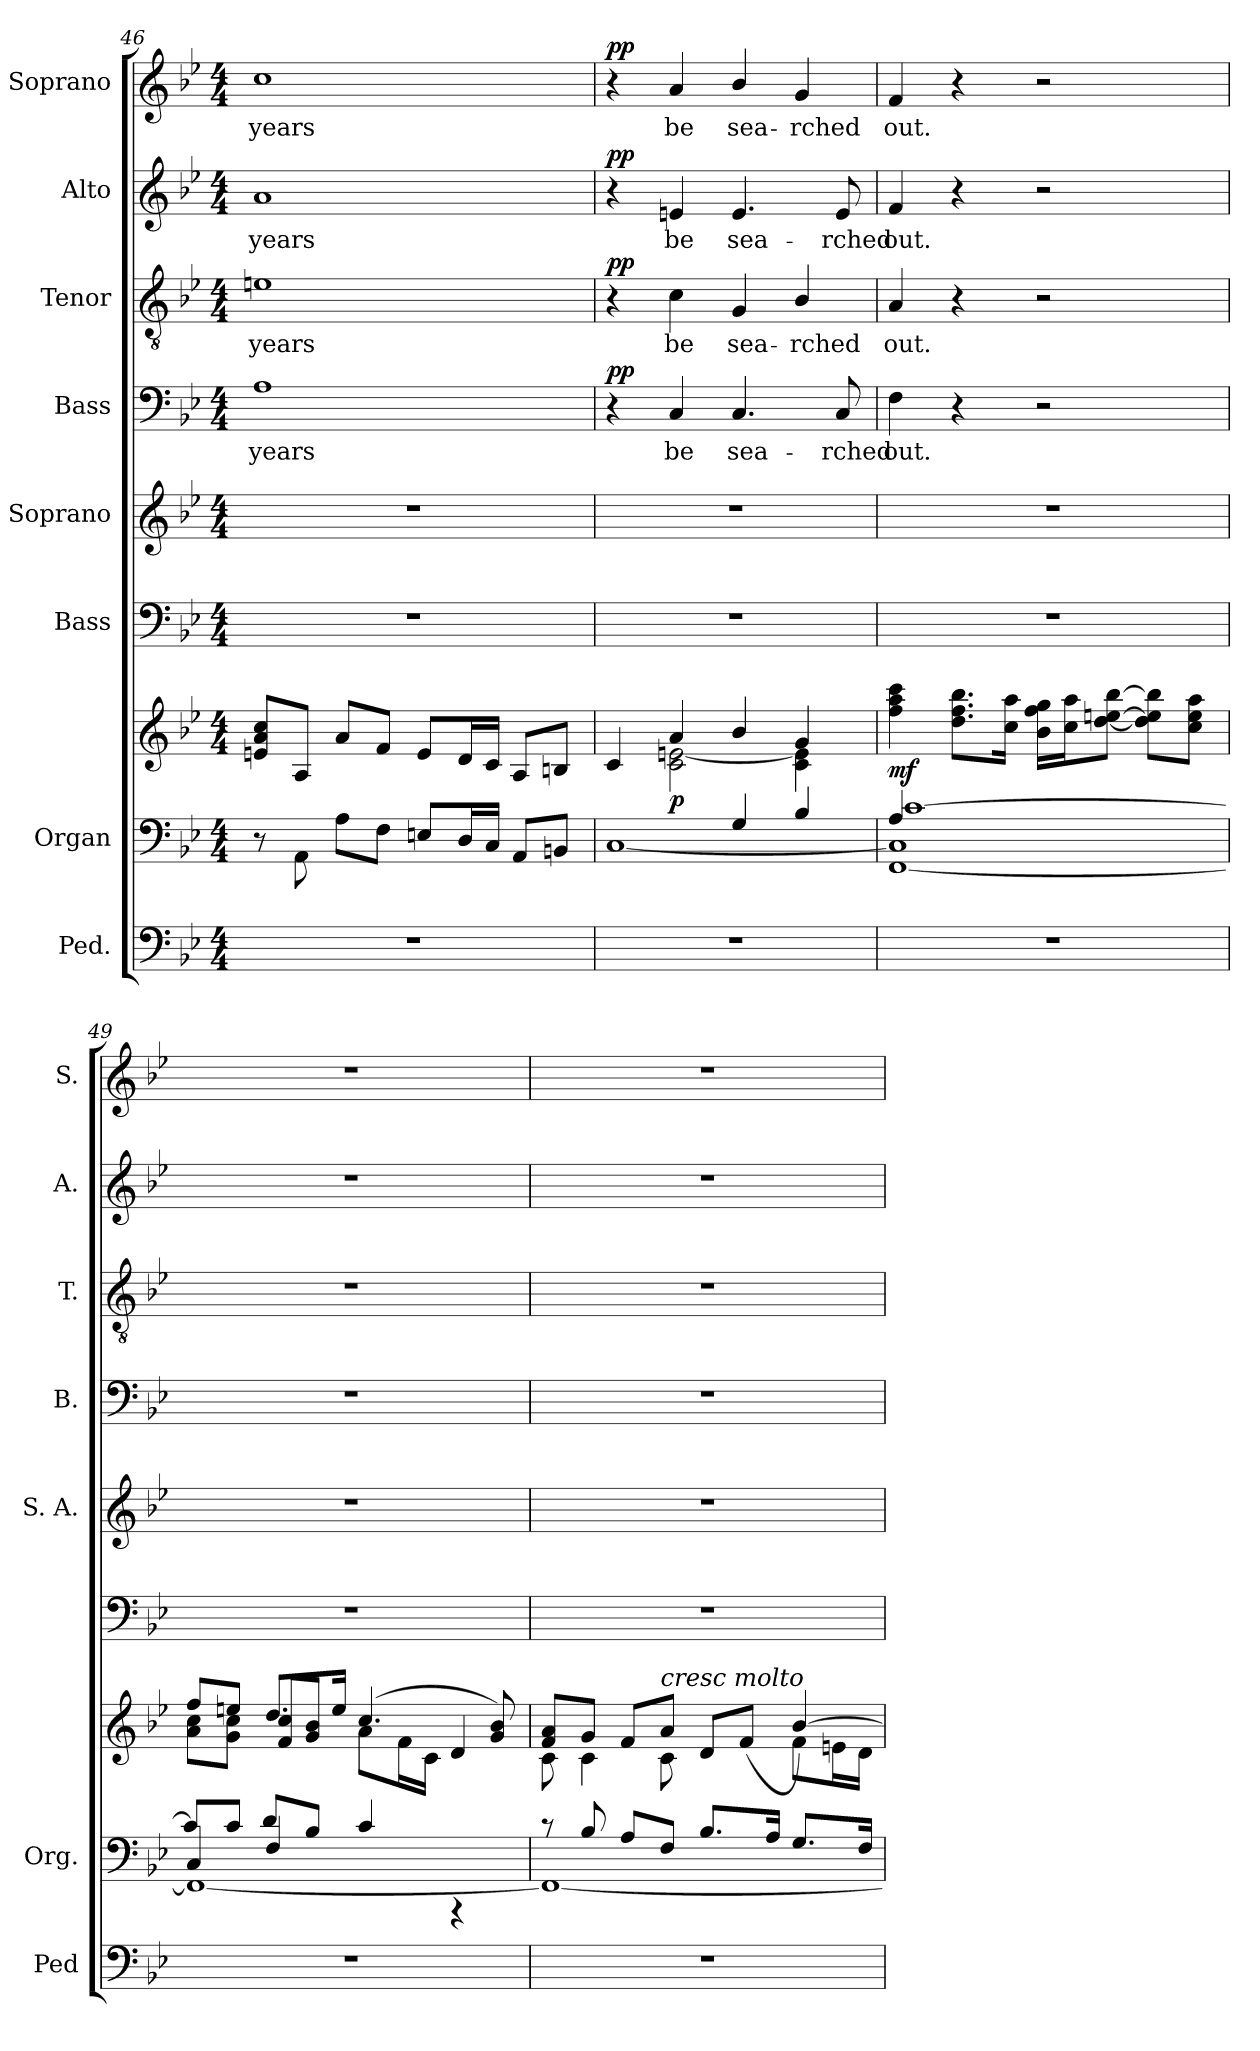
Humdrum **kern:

**kern	**kern	**kern	**dynam	**kern	**kern	**kern	**text	**dynam	**kern	**text	**dynam	**kern	**text	**dynam	**kern	**text	**dynam
*part8	*part7	*part7	*part7	*part6	*part5	*part4	*part4	*part4	*part3	*part3	*part3	*part2	*part2	*part2	*part1	*part1	*part1
*staff9	*staff8	*staff7	*staff7/8	*staff6	*staff5	*staff4	*staff4	*staff4	*staff3	*staff3	*staff3	*staff2	*staff2	*staff2	*staff1	*staff1	*staff1
*I"Ped.	*I"Organ	*	*	*I"Bass	*I"Soprano	*I"Bass	*	*	*I"Tenor	*	*	*I"Alto	*	*	*I"Soprano	*	*
*I'Ped	*I'Org.	*	*	*	*I'S. A.	*I'B.	*	*	*I'T.	*	*	*I'A.	*	*	*I'S.	*	*
*clefF4	*clefF4	*clefG2	*	*clefF4	*clefG2	*clefF4	*	*	*clefGv2	*	*	*clefG2	*	*	*clefG2	*	*
*	*	*	*	*	*	*	*	*	*ITrd7c12	*	*	*	*	*	*	*	*
*k[b-e-]	*k[b-e-]	*k[b-e-]	*	*k[b-e-]	*k[b-e-]	*k[b-e-]	*	*	*k[b-e-]	*	*	*k[b-e-]	*	*	*k[b-e-]	*	*
*B-:	*B-:	*B-:	*	*B-:	*B-:	*B-:	*	*	*B-:	*	*	*B-:	*	*	*B-:	*	*
*M4/4	*M4/4	*M4/4	*	*M4/4	*M4/4	*M4/4	*	*	*M4/4	*	*	*M4/4	*	*	*M4/4	*	*
=46	=46	=46	=46	=46	=46	=46	=46	=46	=46	=46	=46	=46	=46	=46	=46	=46	=46
!	!	!	!	!	!	!	!LO:LY:b:color=#000000	!	!	!	!	!	!	!	!	!	!
!	!	!	!	!	!	!	!	!	!	!LO:LY:b:color=#000000	!	!	!	!	!	!	!
!	!	!	!	!	!	!	!	!	!	!	!	!	!LO:LY:b:color=#000000	!	!	!	!
!	!	!	!	!	!	!	!	!	!	!	!	!	!	!	!	!LO:LY:b:color=#000000	!
1r	8r	8eni/ 8ai/ 8cci/L	.	1r	1r	1Ai	years	.	1Eni	years	.	1ai	years	.	1cci	years	.
.	8AAi\	8Ai/J	.	.	.	.	.	.	.	.	.	.	.	.	.	.	.
.	8Ai\L	8ai/L	.	.	.	.	.	.	.	.	.	.	.	.	.	.	.
.	8Fi\J	8fi/J	.	.	.	.	.	.	.	.	.	.	.	.	.	.	.
.	8Eni/L	8ei/L	.	.	.	.	.	.	.	.	.	.	.	.	.	.	.
.	16Di/L	16di/L	.	.	.	.	.	.	.	.	.	.	.	.	.	.	.
.	16Ci/JJ	16ci/JJ	.	.	.	.	.	.	.	.	.	.	.	.	.	.	.
.	8AAi/L	8Ai/L	.	.	.	.	.	.	.	.	.	.	.	.	.	.	.
.	8BBni/J	8Bni/J	.	.	.	.	.	.	.	.	.	.	.	.	.	.	.
=47	=47	=47	=47	=47	=47	=47	=47	=47	=47	=47	=47	=47	=47	=47	=47	=47	=47
*	*^	*^	*	*	*	*	*	*	*	*	*	*	*	*	*	*	*
1r	2ryy	[1Ci	4ci/	4ryy	.	1r	1r	4r	.	pp	4r	.	pp	4r	.	pp	4r	.	pp
!	!	!	!	!	!	!	!	!	!LO:LY:b:color=#000000	!	!	!	!	!	!	!	!	!	!
!	!	!	!	!	!	!	!	!	!	!	!	!LO:LY:b:color=#000000	!	!	!	!	!	!	!
!	!	!	!	!	!	!	!	!	!	!	!	!	!	!	!LO:LY:b:color=#000000	!	!	!	!
!	!	!	!	!	!	!	!	!	!	!	!	!	!	!	!	!	!	!LO:LY:b:color=#000000	!
.	.	.	4ai/	2ci\ [2eni	p	.	.	4Ci/	be	.	4Ci\	be	.	4eni/	be	.	4ai/	be	.
!	!	!	!	!	!	!	!	!	!LO:LY:b:color=#000000	!	!	!	!	!	!	!	!	!	!
!	!	!	!	!	!	!	!	!	!	!	!	!LO:LY:b:color=#000000	!	!	!	!	!	!	!
!	!	!	!	!	!	!	!	!	!	!	!	!	!	!	!LO:LY:b:color=#000000	!	!	!	!
!	!	!	!	!	!	!	!	!	!	!	!	!	!	!	!	!	!	!LO:LY:b:color=#000000	!
.	4Gi/	.	4b-i/	.	.	.	.	4.Ci/	sea-	.	4GGi/	sea-	.	4.ei/	sea-	.	4b-i/	sea-	.
!	!	!	!	!	!	!	!	!	!	!	!	!LO:LY:b:color=#000000	!	!	!	!	!	!	!
!	!	!	!	!	!	!	!	!	!	!	!	!	!	!	!	!	!	!LO:LY:b:color=#000000	!
.	4B-i/	.	4gi/	4ci\ 4ei]	.	.	.	.	.	.	4BB-i/	-rched	.	.	.	.	4gi/	-rched	.
!	!	!	!	!	!	!	!	!	!LO:LY:b:color=#000000	!	!	!	!	!	!	!	!	!	!
!	!	!	!	!	!	!	!	!	!	!	!	!	!	!	!LO:LY:b:color=#000000	!	!	!	!
.	.	.	.	.	.	.	.	8Ci/	-rched	.	.	.	.	8ei/	-rched	.	.	.	.
*	*	*	*v	*v	*	*	*	*	*	*	*	*	*	*	*	*	*	*	*
=48	=48	=48	=48	=48	=48	=48	=48	=48	=48	=48	=48	=48	=48	=48	=48	=48	=48	=48
*	*	*^	*	*	*	*	*	*	*	*	*	*	*	*	*	*	*	*
!	!	!	!	!	!	!	!	!	!LO:LY:b:color=#000000	!	!	!	!	!	!	!	!	!	!
!	!	!	!	!	!	!	!	!	!	!	!	!LO:LY:b:color=#000000	!	!	!	!	!	!	!
!	!	!	!	!	!	!	!	!	!	!	!	!	!	!	!LO:LY:b:color=#000000	!	!	!	!
!	!	!	!	!	!	!	!	!	!	!	!	!	!	!	!	!	!	!LO:LY:b:color=#000000	!
1r	4Ai/	[1FFi 1Ci]	[1ci	4ffi\ 4aai 4ccci	mf	1r	1r	4Fi\	out.	.	4AAi/	out.	.	4fi/	out.	.	4fi/	out.	.
.	2.ryy	.	.	8.ddi\ 8.ffi\ 8.bb-i\L	.	.	.	4r	.	.	4r	.	.	4r	.	.	4r	.	.
.	.	.	.	16cci\ 16aai\Jk	.	.	.	.	.	.	.	.	.	.	.	.	.	.	.
.	.	.	.	16b-i\ 16ffi\ 16ggi\LL	.	.	.	2r	.	.	2r	.	.	2r	.	.	2r	.	.
.	.	.	.	16cci\ 16aai\J	.	.	.	.	.	.	.	.	.	.	.	.	.	.	.
.	.	.	.	[8ddi\ [8eeni\ [8bb-i\J	.	.	.	.	.	.	.	.	.	.	.	.	.	.	.
.	.	.	.	8ddi]\ 8eei]\ 8bb-i]\L	.	.	.	.	.	.	.	.	.	.	.	.	.	.	.
.	.	.	.	8cci\ 8eei\ 8aai\J	.	.	.	.	.	.	.	.	.	.	.	.	.	.	.
=49	=49	=49	=49	=49	=49	=49	=49	=49	=49	=49	=49	=49	=49	=49	=49	=49	=49	=49	=49
*	*	*	*	*^	*	*	*	*	*	*	*	*	*	*	*	*	*	*	*
1r	4Ci/	1FFi_	8ci/L]	8ffi/L	8ai\ 8cci\L	.	1r	1r	1r	.	.	1r	.	.	1r	.	.	1r	.	.
.	.	.	8ci/J	8eeni/J	8gi\ 8cci\J	.	.	.	.	.	.	.	.	.	.	.	.	.	.	.
.	4Fi/	.	8di/L	8.ddi/L	8fi/ 8cci/L	.	.	.	.	.	.	.	.	.	.	.	.	.	.	.
.	.	.	8B-i/J	.	8gi/ 8b-i/J	.	.	.	.	.	.	.	.	.	.	.	.	.	.	.
.	.	.	.	16eei/Jk	.	.	.	.	.	.	.	.	.	.	.	.	.	.	.	.
.	2ryy	.	4ci/	(4.cci/	8ai\L	.	.	.	.	.	.	.	.	.	.	.	.	.	.	.
.	.	.	.	.	16fi\L	.	.	.	.	.	.	.	.	.	.	.	.	.	.	.
.	.	.	.	.	16ci\JJ	.	.	.	.	.	.	.	.	.	.	.	.	.	.	.
.	.	.	4r	.	4di/	.	.	.	.	.	.	.	.	.	.	.	.	.	.	.
.	.	.	.	8gi/ 8b-i)	.	.	.	.	.	.	.	.	.	.	.	.	.	.	.	.
*	*	*v	*v	*	*	*	*	*	*	*	*	*	*	*	*	*	*	*	*	*
!!LO:PB:g=z
=50	=50	=50	=50	=50	=50	=50	=50	=50	=50	=50	=50	=50	=50	=50	=50	=50	=50	=50	=50
1r	8r	1FFi_	8fi/ 8ai/L	8ci\	.	1r	1r	1r	.	.	1r	.	.	1r	.	.	1r	.	.
.	8B-i/	.	8gi/J	4ci\	.	.	.	.	.	.	.	.	.	.	.	.	.	.	.
.	8Ai/L	.	8fi/L	.	.	.	.	.	.	.	.	.	.	.	.	.	.	.	.
!	!	!	!LO:TX:a:i:t=cresc molto	!	!	!	!	!	!	!	!	!	!	!	!	!	!	!	!
.	8Fi/J	.	8ai/J	8ci\	.	.	.	.	.	.	.	.	.	.	.	.	.	.	.
.	8.B-i/L	.	8di/L	4ryy	.	.	.	.	.	.	.	.	.	.	.	.	.	.	.
.	.	.	(8fi/J	.	.	.	.	.	.	.	.	.	.	.	.	.	.	.	.
.	16Ai/Jk	.	.	.	.	.	.	.	.	.	.	.	.	.	.	.	.	.	.
.	8.Gi/L	.	[4b-i/)	8fi\L	.	.	.	.	.	.	.	.	.	.	.	.	.	.	.
.	.	.	.	16eni\L	.	.	.	.	.	.	.	.	.	.	.	.	.	.	.
.	16Fi/Jk	.	.	16di\JJ	.	.	.	.	.	.	.	.	.	.	.	.	.	.	.
*	*v	*v	*	*	*	*	*	*	*	*	*	*	*	*	*	*	*	*	*
*	*	*v	*v	*	*	*	*	*	*	*	*	*	*	*	*	*	*	*
=	=	=	=	=	=	=	=	=	=	=	=	=	=	=	=	=	=
*-	*-	*-	*-	*-	*-	*-	*-	*-	*-	*-	*-	*-	*-	*-	*-	*-	*-
